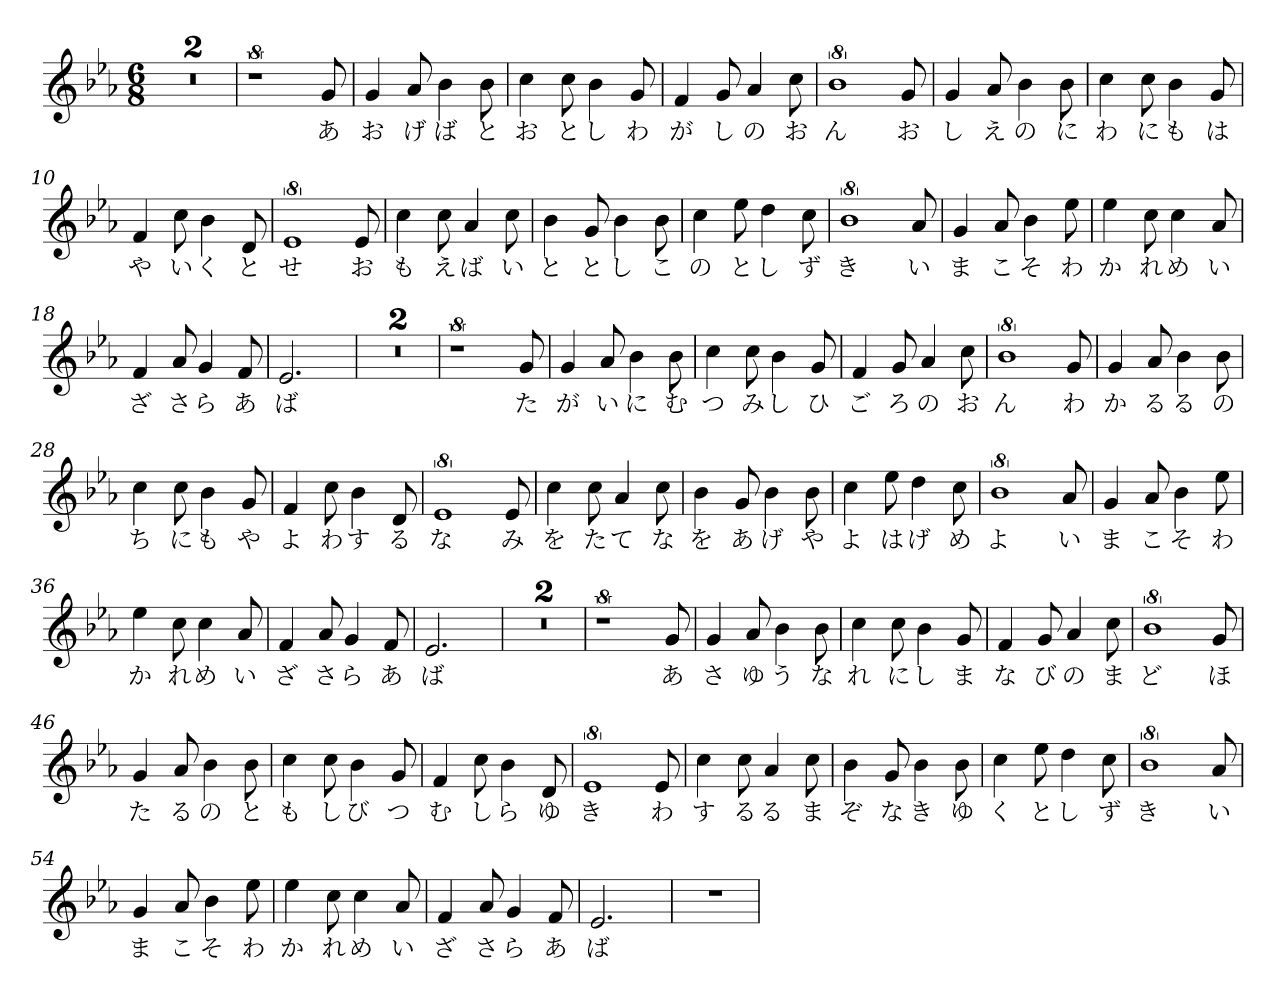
**kern	**text
*part1	*part1
*staff1	*staff1
*k[b-e-a-]	*
*E-:	*
*M6/8	*
*MM56	*
=1	=1
2.r	.
=2	=2
2.r	.
=3	=3
8%5r	.
8g	あ
=4	=4
4g	お
8a-	げ
4b-	ば
8b-	と
=5	=5
4cc	お
8cc	と
4b-	し
8g	わ
=6	=6
4f	が
8g	し
4a-	の
8cc	お
=7	=7
8%5b-	ん
8g	お
=8	=8
4g	し
8a-	え
4b-	の
8b-	に
=9	=9
4cc	わ
8cc	に
4b-	も
8g	は
=10	=10
4f	や
8cc	い
4b-	く
8d	と
=11	=11
8%5e-	せ
8e-	お
=12	=12
4cc	も
8cc	え
4a-	ば
8cc	い
=13	=13
4b-	と
8g	と
4b-	し
8b-	こ
=14	=14
4cc	の
8ee-	と
4dd	し
8cc	ず
=15	=15
8%5b-	き
8a-	い
=16	=16
4g	ま
8a-	こ
4b-	そ
8ee-	わ
=17	=17
4ee-	か
8cc	れ
4cc	め
8a-	い
=18	=18
4f	ざ
8a-	さ
4g	ら
8f	あ
=19	=19
2.e-	ば
=20	=20
2.r	.
=21	=21
2.r	.
=22	=22
8%5r	.
8g	た
=23	=23
4g	が
8a-	い
4b-	に
8b-	む
=24	=24
4cc	つ
8cc	み
4b-	し
8g	ひ
=25	=25
4f	ご
8g	ろ
4a-	の
8cc	お
=26	=26
8%5b-	ん
8g	わ
=27	=27
4g	か
8a-	る
4b-	る
8b-	の
=28	=28
4cc	ち
8cc	に
4b-	も
8g	や
=29	=29
4f	よ
8cc	わ
4b-	す
8d	る
=30	=30
8%5e-	な
8e-	み
=31	=31
4cc	を
8cc	た
4a-	て
8cc	な
=32	=32
4b-	を
8g	あ
4b-	げ
8b-	や
=33	=33
4cc	よ
8ee-	は
4dd	げ
8cc	め
=34	=34
8%5b-	よ
8a-	い
=35	=35
4g	ま
8a-	こ
4b-	そ
8ee-	わ
=36	=36
4ee-	か
8cc	れ
4cc	め
8a-	い
=37	=37
4f	ざ
8a-	さ
4g	ら
8f	あ
=38	=38
2.e-	ば
=39	=39
2.r	.
=40	=40
2.r	.
=41	=41
8%5r	.
8g	あ
=42	=42
4g	さ
8a-	ゆ
4b-	う
8b-	な
=43	=43
4cc	れ
8cc	に
4b-	し
8g	ま
=44	=44
4f	な
8g	び
4a-	の
8cc	ま
=45	=45
8%5b-	ど
8g	ほ
=46	=46
4g	た
8a-	る
4b-	の
8b-	と
=47	=47
4cc	も
8cc	し
4b-	び
8g	つ
=48	=48
4f	む
8cc	し
4b-	ら
8d	ゆ
=49	=49
8%5e-	き
8e-	わ
=50	=50
4cc	す
8cc	る
4a-	る
8cc	ま
=51	=51
4b-	ぞ
8g	な
4b-	き
8b-	ゆ
=52	=52
4cc	く
8ee-	と
4dd	し
8cc	ず
=53	=53
8%5b-	き
8a-	い
=54	=54
4g	ま
8a-	こ
4b-	そ
8ee-	わ
=55	=55
4ee-	か
8cc	れ
4cc	め
8a-	い
=56	=56
4f	ざ
8a-	さ
4g	ら
8f	あ
=57	=57
2.e-	ば
=58	=58
2.r	.
=	=
*-	*-
